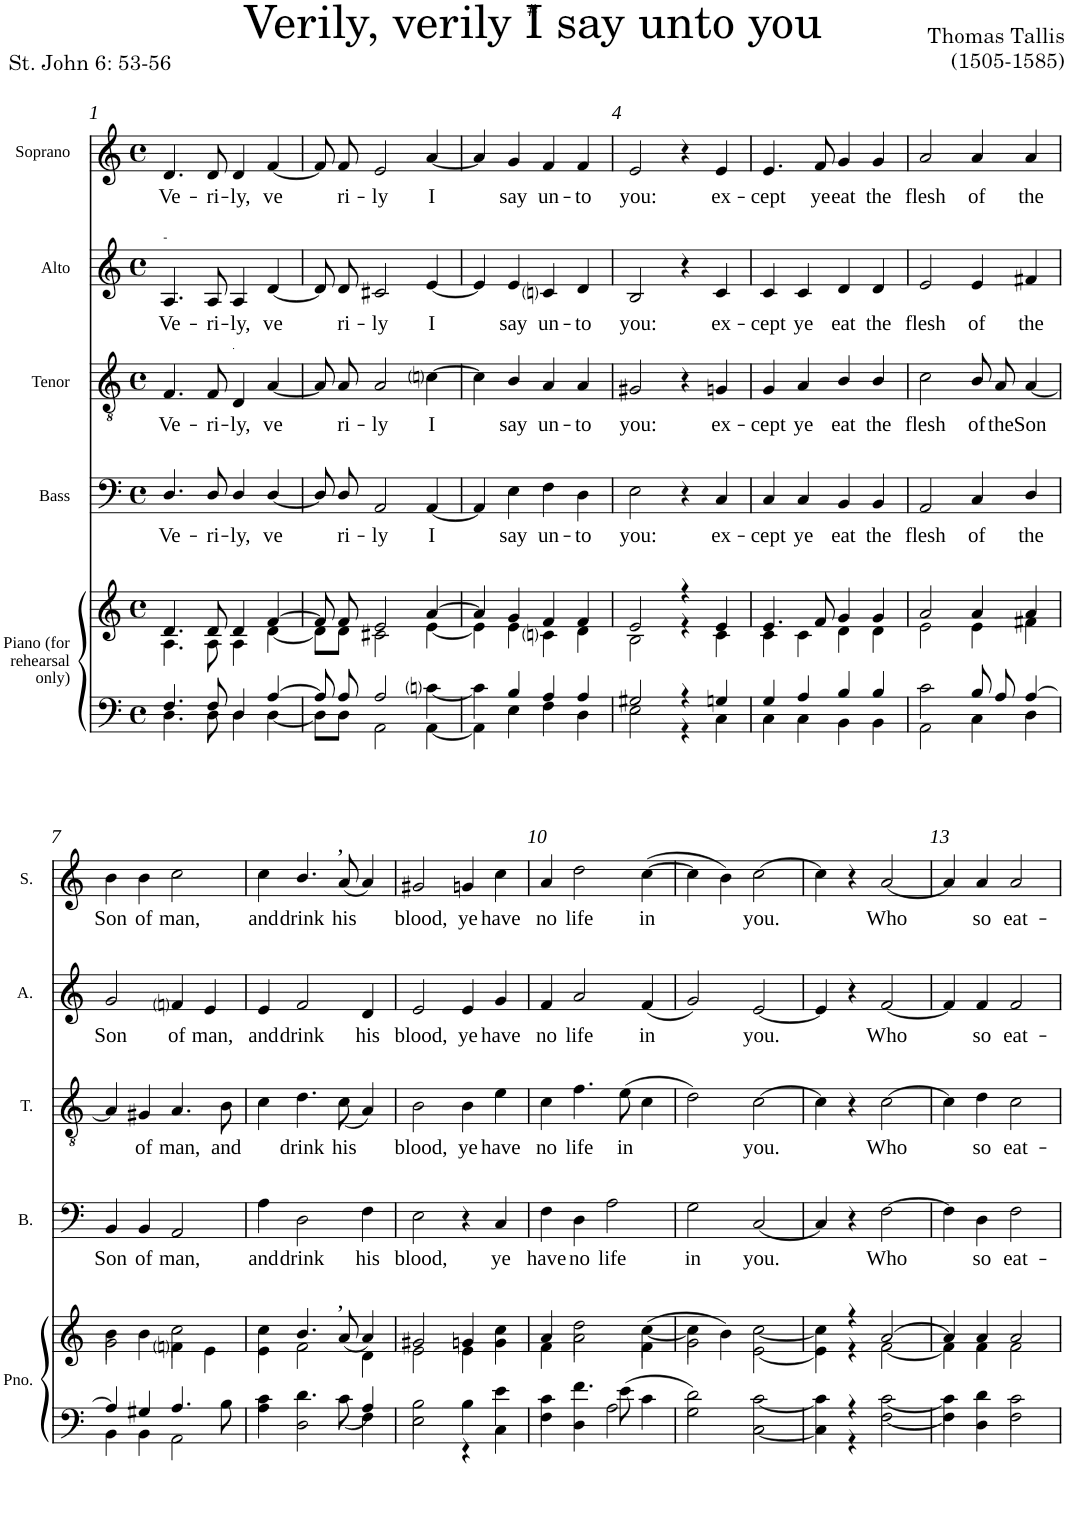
**kern	**kern	**kern	**text	**kern	**text	**kern	**text	**kern	**text
*part5	*part5	*part4	*part4	*part3	*part3	*part2	*part2	*part1	*part1
*staff6	*staff5	*staff4	*staff4	*staff3	*staff3	*staff2	*staff2	*staff1	*staff1
*I"Piano (for rehearsal only)	*	*I"Bass	*	*I"Tenor	*	*I"Alto	*	*I"Soprano	*
*I'Pno.	*	*I'B.	*	*I'T.	*	*I'A.	*	*I'S.	*
*clefF4	*clefG2	*clefF4	*	*clefGv2	*	*clefG2	*	*clefG2	*
*k[]	*k[]	*k[]	*	*k[]	*	*k[]	*	*k[]	*
*M4/4	*M4/4	*M4/4	*	*M4/4	*	*M4/4	*	*M4/4	*
*met(c)	*met(c)	*met(c)	*	*met(c)	*	*met(c)	*	*met(c)	*
=1	=1	=1	=1	=1	=1	=1	=1	=1	=1
*^	*^	*	*	*	*	*	*	*	*
!	!	!	!	!	!	!	!	!LO:TX:a:t=-	!	!	!
!	!	!	!	!	!LO:LY:b	!	!LO:LY:b	!	!LO:LY:b	!	!LO:LY:b
4.F/	4.D\	4.d/	4.A\	4.D/	Ve-	4.F/	Ve-	4.A/	Ve-	4.d/	Ve-
!	!	!	!	!	!LO:LY:b	!	!LO:LY:b	!	!LO:LY:b	!	!LO:LY:b
8F/	8D\	8d/	8A\	8D/	-ri-	8F/	-ri-	8A/	-ri-	8d/	-ri-
!	!	!	!	!	!	!	!	!LO:TX:b:t=.	!	!	!
!	!	!	!	!	!LO:LY:b	!	!LO:LY:b	!	!LO:LY:b	!	!LO:LY:b
4D/	4D\	4d/	4A\	4D/	-ly,	4D/	-ly,	4A/	-ly,	4d/	-ly,
!	!	!	!	!	!LO:LY:b	!	!LO:LY:b	!	!LO:LY:b	!	!LO:LY:b
[4A/	[4D\	[4f/	[4d\	[4D/	ve­	[4A/	ve­	[4d/	ve­	[4f/	ve­
=2	=2	=2	=2	=2	=2	=2	=2	=2	=2	=2	=2
8A/]	8D\L]	8f/]	8d\L]	8D/L]	.	8A/L]	.	8d/L]	.	8f/L]	.
!	!	!	!	!	!LO:LY:b	!	!LO:LY:b	!	!LO:LY:b	!	!LO:LY:b
8A/	8D\J	8f/	8d\J	8D/J	ri-	8A/J	ri-	8d/J	ri-	8f/J	ri-
!	!	!	!	!	!LO:LY:b	!	!LO:LY:b	!	!LO:LY:b	!	!LO:LY:b
2A/	2AA\	2e/	2c#X\	2AA/	-ly	2A/	-ly	2c#X/	-ly	2e/	-ly
!	!	!	!	!	!LO:LY:b	!	!LO:LY:b	!	!LO:LY:b	!	!LO:LY:b
[4cni\	[4AA\	[4a/	[4e\	[4AA/	I	[4cni\	I	[4e/	I	[4a/	I
=3	=3	=3	=3	=3	=3	=3	=3	=3	=3	=3	=3
4c\]	4AA\]	4a/]	4e\]	4AA/]	.	4c\]	.	4e/]	.	4a/]	.
!	!	!	!	!	!LO:LY:b	!	!LO:LY:b	!	!LO:LY:b	!	!LO:LY:b
4B/	4E\	4g/	4e\	4E\	say	4B/	say	4e/	say	4g/	say
!	!	!	!	!	!LO:LY:b	!	!LO:LY:b	!	!LO:LY:b	!	!LO:LY:b
4A/	4F\	4f/	4cni\	4F\	un-	4A/	un-	4cni/	un-	4f/	un-
!	!	!	!	!	!LO:LY:b	!	!LO:LY:b	!	!LO:LY:b	!	!LO:LY:b
4A/	4D\	4f/	4d\	4D\	-to	4A/	-to	4d/	-to	4f/	-to
=4	=4	=4	=4	=4	=4	=4	=4	=4	=4	=4	=4
!	!	!	!	!	!LO:LY:b	!	!LO:LY:b	!	!LO:LY:b	!	!LO:LY:b
2G#X/	2E\	2e/	2B\	2E\	you:	2G#X/	you:	2B/	you:	2e/	you:
4r	4r	4r	4r	4r	.	4r	.	4r	.	4r	.
!	!	!	!	!	!LO:LY:b	!	!LO:LY:b	!	!LO:LY:b	!	!LO:LY:b
4Gn/	4C\	4e/	4c\	4C/	ex-	4Gn/	ex-	4c/	ex-	4e/	ex-
=5	=5	=5	=5	=5	=5	=5	=5	=5	=5	=5	=5
!	!	!	!	!	!LO:LY:b	!	!LO:LY:b	!	!LO:LY:b	!	!LO:LY:b
4G/	4C\	4.e/	4c\	4C/	-cept	4G/	-cept	4c/	-cept	4.e/	-cept
!	!	!	!	!	!LO:LY:b	!	!LO:LY:b	!	!LO:LY:b	!	!
4A/	4C\	.	4c\	4C/	ye	4A/	ye	4c/	ye	.	.
!	!	!	!	!	!	!	!	!	!	!	!LO:LY:b
.	.	8f/	.	.	.	.	.	.	.	8f/	ye
!	!	!	!	!	!LO:LY:b	!	!LO:LY:b	!	!LO:LY:b	!	!LO:LY:b
4B/	4BB\	4g/	4d\	4BB/	eat	4B/	eat	4d/	eat	4g/	eat
!	!	!	!	!	!LO:LY:b	!	!LO:LY:b	!	!LO:LY:b	!	!LO:LY:b
4B/	4BB\	4g/	4d\	4BB/	the	4B/	the	4d/	the	4g/	the
=6	=6	=6	=6	=6	=6	=6	=6	=6	=6	=6	=6
!	!	!	!	!	!LO:LY:b	!	!LO:LY:b	!	!LO:LY:b	!	!LO:LY:b
2c\	2AA\	2a/	2e\	2AA/	flesh	2c\	flesh	2e/	flesh	2a/	flesh
!	!	!	!	!	!LO:LY:b	!	!LO:LY:b	!	!LO:LY:b	!	!LO:LY:b
8B/	4C\	4a/	4e\	4C/	of	8B/L	of	4e/	of	4a/	of
!	!	!	!	!	!	!	!LO:LY:b	!	!	!	!
8A/	.	.	.	.	.	8A/J	the	.	.	.	.
!	!	!	!	!	!LO:LY:b	!	!LO:LY:b	!	!LO:LY:b	!	!LO:LY:b
[4A/	4D\	4a/	4f#X\	4D/	the	[4A/	Son	4f#X/	the	4a/	the
!!LO:LB:g=z
=7	=7	=7	=7	=7	=7	=7	=7	=7	=7	=7	=7
!	!	!	!	!	!LO:LY:b	!	!	!	!LO:LY:b	!	!LO:LY:b
4A/]	4BB\	4b\	2g\	4BB/	Son	4A/]	.	2g/	Son	4b\	Son
!	!	!	!	!	!LO:LY:b	!	!LO:LY:b	!	!	!	!LO:LY:b
4G#X/	4BB\	4b\	.	4BB/	of	4G#X/	of	.	.	4b\	of
!	!	!	!	!	!LO:LY:b	!	!LO:LY:b	!	!LO:LY:b	!	!LO:LY:b
4.A/	2AA\	2cc\	4fni\	2AA/	man,	4.A/	man,	4fni/	of	2cc\	man,
!	!	!	!	!	!	!	!	!	!LO:LY:b	!	!
.	.	.	4e\	.	.	.	.	4e/	man,	.	.
!	!	!	!	!	!	!	!LO:LY:b	!	!	!	!
8B\	.	.	.	.	.	8B\	and	.	.	.	.
=8	=8	=8	=8	=8	=8	=8	=8	=8	=8	=8	=8
!	!	!	!	!	!LO:LY:b	!	!	!	!LO:LY:b	!	!LO:LY:b
4c\	4A\	4cc\	4e\	4A\	and	4c\	.	4e/	and	4cc\	and
!	!	!	!	!	!LO:LY:b	!	!LO:LY:b	!	!LO:LY:b	!	!LO:LY:b
4.d\	2D\	4.b/	2f\	2D\	drink	4.d\	drink	2f/	drink	4.b/	drink
!	!	!	!	!	!	!	!	!	!	!LO:TX:a:t=,	!
!	!	!LO:TX:a:t=,	!	!	!	!	!	!	!	!	!
!	!	!	!	!	!	!	!LO:LY:b	!	!	!	!LO:LY:b
8c\	.	(<8a/	.	.	.	(<8c\	his	.	.	(<8a/	his
!	!	!	!	!	!LO:LY:b	!	!	!	!LO:LY:b	!	!
4A/	4F\	4a/)	4d\	4F\	his	4A/)	.	4d/	his	4a/)	.
=9	=9	=9	=9	=9	=9	=9	=9	=9	=9	=9	=9
!	!	!	!	!	!LO:LY:b	!	!LO:LY:b	!	!LO:LY:b	!	!LO:LY:b
2B\	2E\	2g#X/	2e\	2E\	blood,	2B\	blood,	2e/	blood,	2g#X/	blood,
!	!	!	!	!	!	!	!LO:LY:b	!	!LO:LY:b	!	!LO:LY:b
4B\	4r	4gn/	4e\	4r	.	4B\	ye	4e/	ye	4gn/	ye
!	!	!	!	!	!LO:LY:b	!	!LO:LY:b	!	!LO:LY:b	!	!LO:LY:b
4e\	4C\	4cc\	4g\	4C/	ye	4e\	have	4g/	have	4cc\	have
=10	=10	=10	=10	=10	=10	=10	=10	=10	=10	=10	=10
!	!	!	!	!	!LO:LY:b	!	!LO:LY:b	!	!LO:LY:b	!	!LO:LY:b
4c\	4F\	4a/	4f\	4F\	have	4c\	no	4f/	no	4a/	no
!	!	!	!	!	!LO:LY:b	!	!LO:LY:b	!	!LO:LY:b	!	!LO:LY:b
4.f\	4D\	2dd\	2a\	4D\	no	4.f\	life	2a/	life	2dd\	life
!	!	!	!	!	!LO:LY:b	!	!	!	!	!	!
.	2A\	.	.	2A\	life	.	.	.	.	.	.
!	!	!	!	!	!	!	!LO:LY:b	!	!	!	!
8e\	.	.	.	.	.	(>8e\	in	.	.	.	.
!	!	!	!	!	!	!	!	!	!LO:LY:b	!	!LO:LY:b
4c\	.	(>[4cc\	4f\	.	.	4c\	.	(<4f/	in	(>[4cc\	in
=11	=11	=11	=11	=11	=11	=11	=11	=11	=11	=11	=11
!	!	!	!	!	!LO:LY:b	!	!	!	!	!	!
2d\	2G\	4cc\]	2g\	2G\	in	2d\)	.	2g/)	.	4cc\]	.
.	.	4b\)	.	.	.	.	.	.	.	4b\)	.
!	!	!	!	!	!LO:LY:b	!	!LO:LY:b	!	!LO:LY:b	!	!LO:LY:b
[2c\	[2C\	[2cc\	[2e\	[2C/	you.	[2c\	you.	[2e/	you.	[2cc\	you.
=12	=12	=12	=12	=12	=12	=12	=12	=12	=12	=12	=12
4c\]	4C\]	4cc\]	4e\]	4C/]	.	4c\]	.	4e/]	.	4cc\]	.
4r	4r	4r	4r	4r	.	4r	.	4r	.	4r	.
!	!	!	!	!	!LO:LY:b	!	!LO:LY:b	!	!LO:LY:b	!	!LO:LY:b
[2c\	[2F\	[2a/	[2f\	[2F\	Who­	[2c\	Who­	[2f/	Who­	[2a/	Who­
=13	=13	=13	=13	=13	=13	=13	=13	=13	=13	=13	=13
4c\]	4F\]	4a/]	4f\]	4F\]	.	4c\]	.	4f/]	.	4a/]	.
!	!	!	!	!	!LO:LY:b	!	!LO:LY:b	!	!LO:LY:b	!	!LO:LY:b
4d\	4D\	4a/	4f\	4D\	so	4d\	so	4f/	so	4a/	so
!	!	!	!	!	!LO:LY:b	!	!LO:LY:b	!	!LO:LY:b	!	!LO:LY:b
2c\	2F\	2a/	2f\	2F\	eat-	2c\	eat-	2f/	eat-	2a/	eat-
*v	*v	*	*	*	*	*	*	*	*	*	*
*	*v	*v	*	*	*	*	*	*	*	*
=	=	=	=	=	=	=	=	=	=
*-	*-	*-	*-	*-	*-	*-	*-	*-	*-
